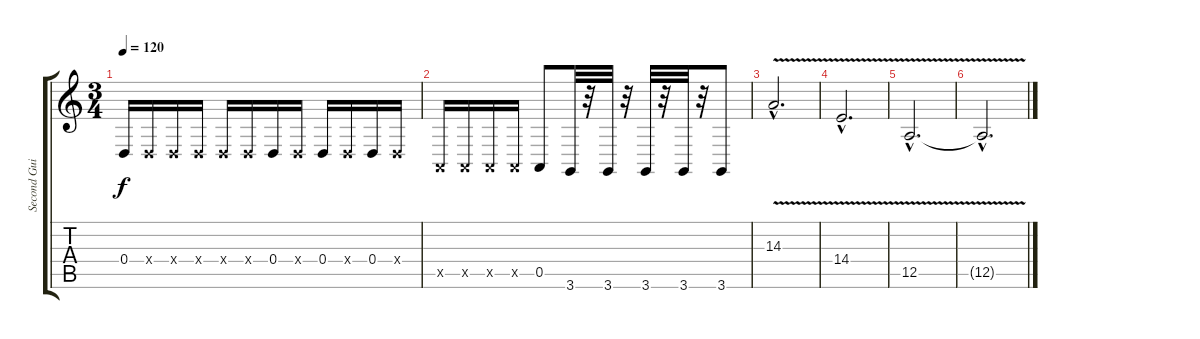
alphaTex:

\track ("Second Guitar" "Second Gui") {instrument acousticgrandpiano}
\staff {score tabs}
\tuning (E4 B3 G3 D3 A2 E2) {hide}
\ts (3 4)
\tempo 120
\clef g2
\ks c
0.4.16{dy f} 0.4{x}.16 0.4{x}.16 0.4{x}.16 0.4{x}.16 0.4{x}.16 0.4.16 0.4{x}.16 0.4.16 0.4{x}.16 0.4.16 0.4{x}.16 |
0.5{x}.16 0.5{x}.16 0.5{x}.16 0.5{x}.16 0.5.8 3.6.32 r.32 3.6.32 r.32 3.6.32 r.32 3.6.32 r.32 3.6.8 |
14.3{v hac}.2{d} |
14.4{v hac}.2{d} |
12.5{v hac}.2{d} |
12.5{hac t}.2{d}
